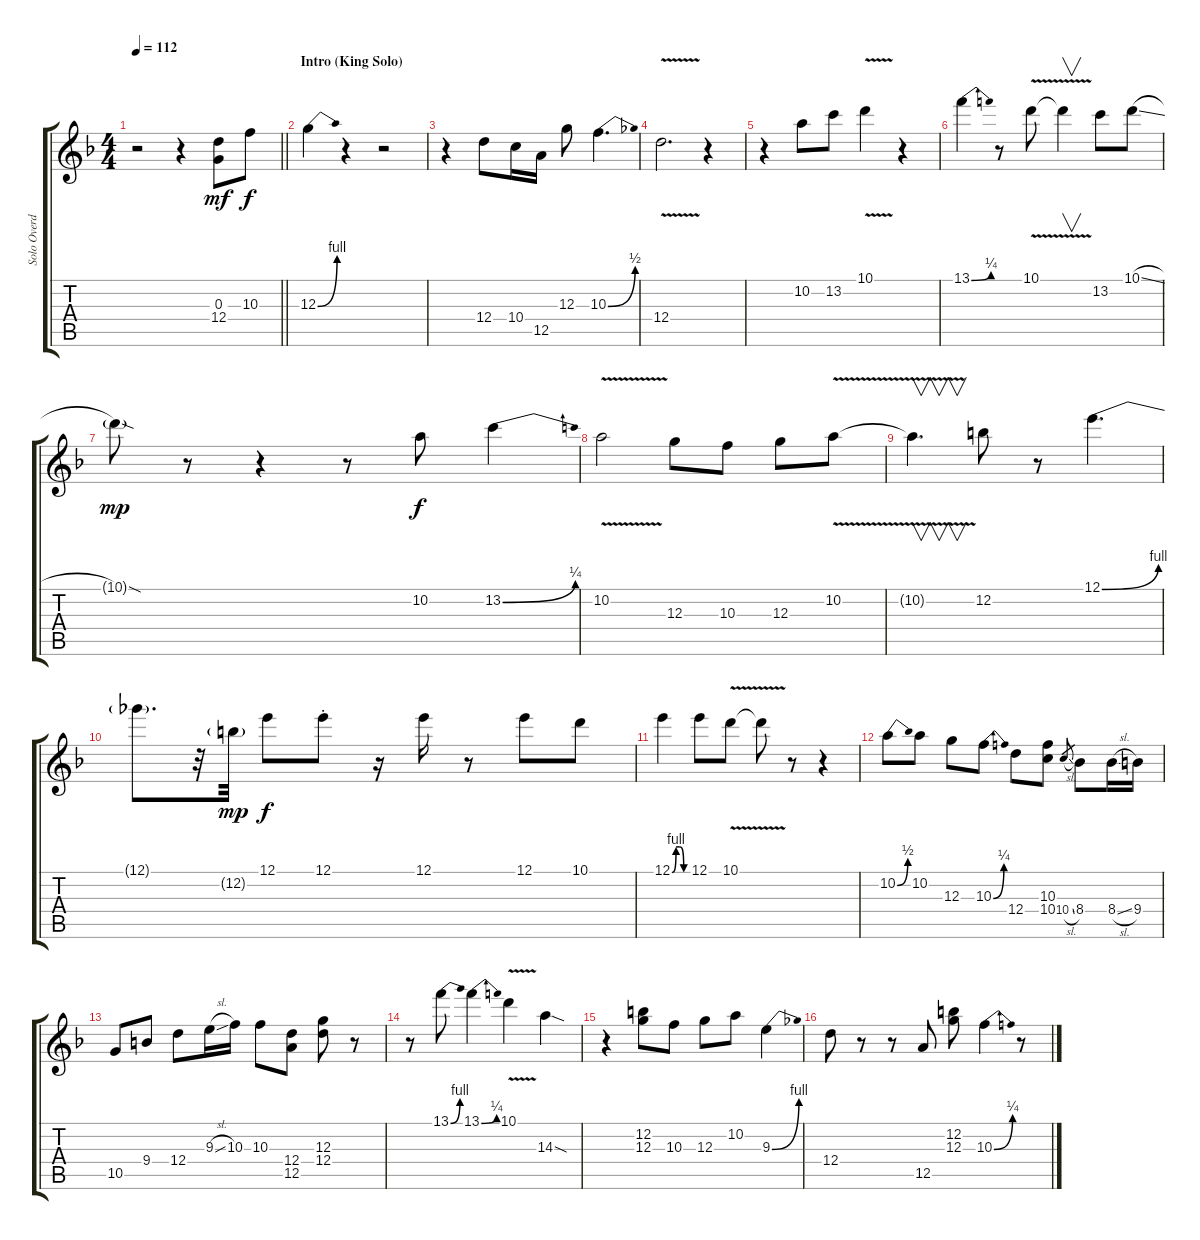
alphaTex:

\track ("Solo Overdubs" "Solo Overd") {instrument electricguitarjazz}
\staff {score tabs}
\tuning (E4 B3 G3 D3 A2 E2) {hide}
\ts (4 4)
\tempo 112
\clef g2
\barLineRight lightlight
\ks f
r.2{dy mf instrument electricguitarjazz} r.4 (0.3 12.4).8 10.3.8{dy f} |
\section ("" "Intro (King Solo)")
12.3{be (bend 0 0 60 4)}.4 r.4 r.2 |
r.4 12.4.8 10.4.16 12.5.16 12.3.8 10.3{be (bend 0 0 60 2)}.4{d} |
12.4{v}.2{d} r.4 |
r.4 10.2.8 13.2.8 10.1{v}.4 r.4 |
13.1{be (bend 0 0 60 1)}.4 r.8 10.1{v}.8 10.1{t}.4{v} 13.2.8 10.1{sl}.8 |
10.1{sod g}.8{dy mp} r.8 r.4 r.8 10.2.8{dy f} 13.2{be (bend 0 0 60 1)}.4 |
10.2{v}.2 12.3.8 10.3.8 12.3.8 10.2{v}.8 |
10.2{t}.4{v d} 12.2.8 r.8 12.1{be (bend 0 0 60 4)}.4{d} |
12.1{t}.8{d} r.32 12.2{g}.32{dy mp} 12.1.8{dy f} 12.1{st}.8 r.16 12.1.16 r.8 12.1.8 10.1.8 |
12.1{be (custom 0 0 15 4 30 4 45 0 60 0)}.4 12.1.8 10.1{v}.8 10.1{t}.8 r.8 r.4 |
10.2{be (bend 0 0 60 2)}.8 10.2.8 12.3.8 10.3{be (bend 0 0 60 1)}.8 12.4.8 (10.3 10.4).8 10.4{sl}.8{gr} 8.4.8 8.4{sl}.16 9.4.16 |
10.5.8 9.4.8 12.4.8 9.3{sl}.16 10.3.16 10.3.8 (12.4 12.5).8 (12.3 12.4).8 r.8 |
r.8 13.1{be (bend 0 0 60 4)}.8 13.1{be (bend 0 0 60 1)}.4 10.1{v}.4 14.3{sod}.4 |
r.4 (12.2 12.3).8 10.3.8 12.3.8 10.2.8 9.3{be (bend 0 0 60 4)}.4 |
12.4.8 r.8 r.8 12.5.8 (12.2 12.3).8 10.3{be (bend 0 0 60 1)}.4 r.8
